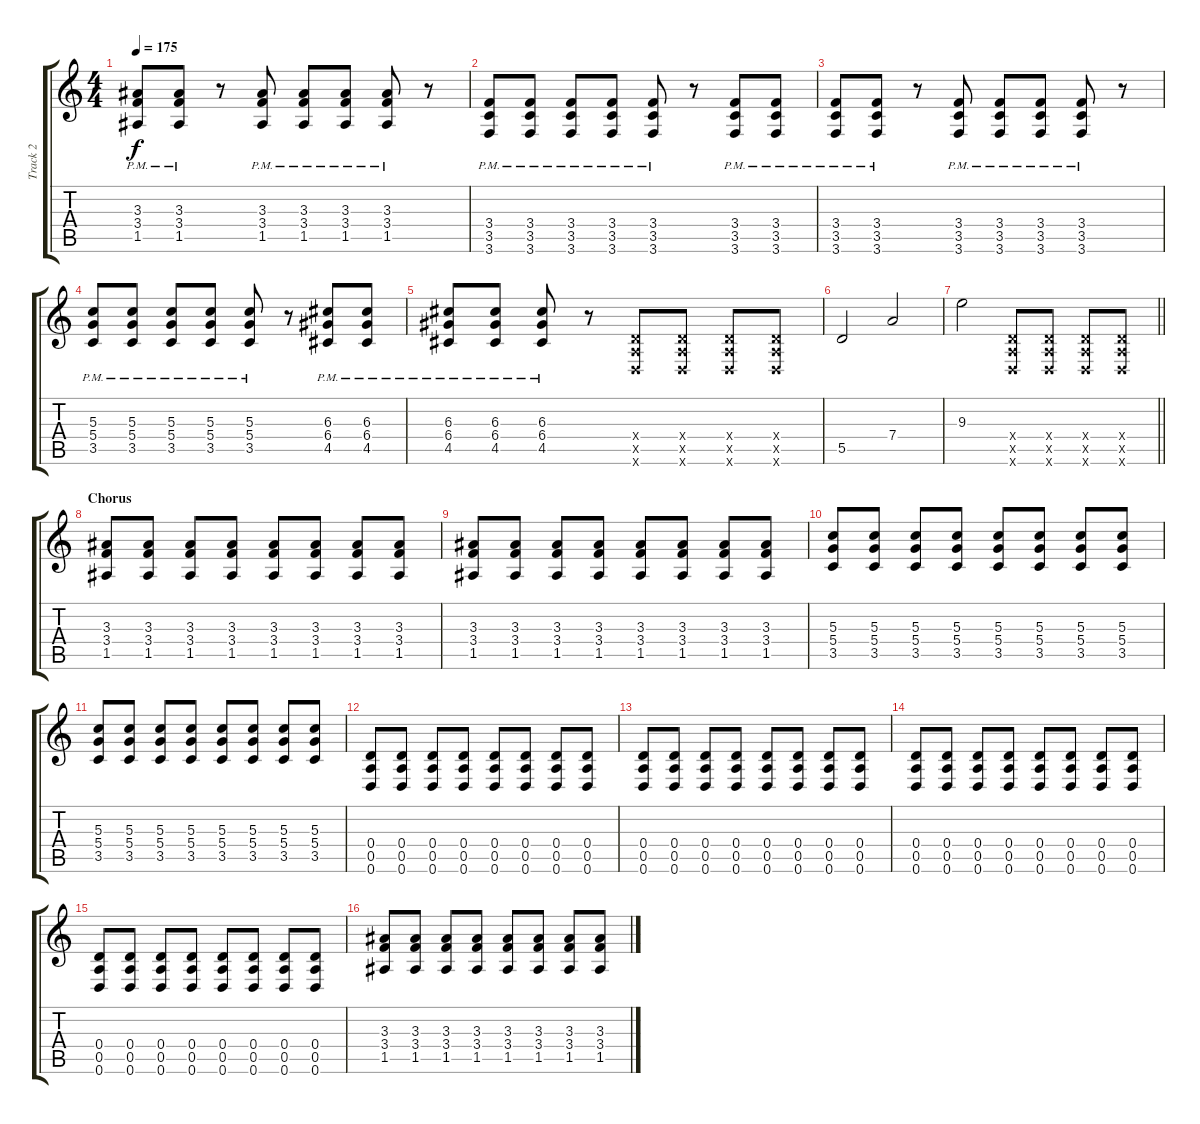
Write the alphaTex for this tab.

\track ("Track 2" "Track 2") {instrument distortionguitar}
\staff {score tabs}
\tuning (E4 B3 G3 D3 A2 D2) {hide}
\ts (4 4)
\tempo 175
\clef g2
\ks c
(3.3{pm} 3.4{pm} 1.5{pm}).8{dy f} (3.3{pm} 3.4{pm} 1.5{pm}).8 r.8 (3.3{pm} 3.4{pm} 1.5{pm}).8 (3.3{pm} 3.4{pm} 1.5{pm}).8 (3.3{pm} 3.4{pm} 1.5{pm}).8 (3.3{pm} 3.4{pm} 1.5{pm}).8 r.8 |
(3.4{pm} 3.5{pm} 3.6{pm}).8 (3.4{pm} 3.5{pm} 3.6{pm}).8 (3.4{pm} 3.5{pm} 3.6{pm}).8 (3.4{pm} 3.5{pm} 3.6{pm}).8 (3.4{pm} 3.5{pm} 3.6{pm}).8 r.8 (3.4{pm} 3.5{pm} 3.6{pm}).8 (3.4{pm} 3.5{pm} 3.6{pm}).8 |
(3.4{pm} 3.5{pm} 3.6{pm}).8 (3.4{pm} 3.5{pm} 3.6{pm}).8 r.8 (3.4{pm} 3.5{pm} 3.6{pm}).8 (3.4{pm} 3.5{pm} 3.6{pm}).8 (3.4{pm} 3.5{pm} 3.6{pm}).8 (3.4{pm} 3.5{pm} 3.6{pm}).8 r.8 |
(5.3{pm} 5.4{pm} 3.5{pm}).8 (5.3{pm} 5.4{pm} 3.5{pm}).8 (5.3{pm} 5.4{pm} 3.5{pm}).8 (5.3{pm} 5.4{pm} 3.5{pm}).8 (5.3{pm} 5.4{pm} 3.5{pm}).8 r.8 (6.3{pm} 6.4{pm} 4.5{pm}).8 (6.3{pm} 6.4{pm} 4.5{pm}).8 |
(6.3{pm} 6.4{pm} 4.5{pm}).8 (6.3{pm} 6.4{pm} 4.5{pm}).8 (6.3{pm} 6.4{pm} 4.5{pm}).8 r.8 (0.4{x} 0.5{x} 0.6{x}).8 (0.4{x} 0.5{x} 0.6{x}).8 (0.4{x} 0.5{x} 0.6{x}).8 (0.4{x} 0.5{x} 0.6{x}).8 |
5.5.2{instrument electricguitarclean} 7.4.2 |
\barLineRight lightlight
9.3.2 (0.4{x} 0.5{x} 0.6{x}).8{instrument distortionguitar} (0.4{x} 0.5{x} 0.6{x}).8 (0.4{x} 0.5{x} 0.6{x}).8 (0.4{x} 0.5{x} 0.6{x}).8 |
\section ("" "Chorus")
(3.3 3.4 1.5).8 (3.3 3.4 1.5).8 (3.3 3.4 1.5).8 (3.3 3.4 1.5).8 (3.3 3.4 1.5).8 (3.3 3.4 1.5).8 (3.3 3.4 1.5).8 (3.3 3.4 1.5).8 |
(3.3 3.4 1.5).8 (3.3 3.4 1.5).8 (3.3 3.4 1.5).8 (3.3 3.4 1.5).8 (3.3 3.4 1.5).8 (3.3 3.4 1.5).8 (3.3 3.4 1.5).8 (3.3 3.4 1.5).8 |
(5.3 5.4 3.5).8 (5.3 5.4 3.5).8 (5.3 5.4 3.5).8 (5.3 5.4 3.5).8 (5.3 5.4 3.5).8 (5.3 5.4 3.5).8 (5.3 5.4 3.5).8 (5.3 5.4 3.5).8 |
(5.3 5.4 3.5).8 (5.3 5.4 3.5).8 (5.3 5.4 3.5).8 (5.3 5.4 3.5).8 (5.3 5.4 3.5).8 (5.3 5.4 3.5).8 (5.3 5.4 3.5).8 (5.3 5.4 3.5).8 |
(0.4 0.5 0.6).8 (0.4 0.5 0.6).8 (0.4 0.5 0.6).8 (0.4 0.5 0.6).8 (0.4 0.5 0.6).8 (0.4 0.5 0.6).8 (0.4 0.5 0.6).8 (0.4 0.5 0.6).8 |
(0.4 0.5 0.6).8 (0.4 0.5 0.6).8 (0.4 0.5 0.6).8 (0.4 0.5 0.6).8 (0.4 0.5 0.6).8 (0.4 0.5 0.6).8 (0.4 0.5 0.6).8 (0.4 0.5 0.6).8 |
(0.4 0.5 0.6).8 (0.4 0.5 0.6).8 (0.4 0.5 0.6).8 (0.4 0.5 0.6).8 (0.4 0.5 0.6).8 (0.4 0.5 0.6).8 (0.4 0.5 0.6).8 (0.4 0.5 0.6).8 |
(0.4 0.5 0.6).8 (0.4 0.5 0.6).8 (0.4 0.5 0.6).8 (0.4 0.5 0.6).8 (0.4 0.5 0.6).8 (0.4 0.5 0.6).8 (0.4 0.5 0.6).8 (0.4 0.5 0.6).8 |
(3.3 3.4 1.5).8 (3.3 3.4 1.5).8 (3.3 3.4 1.5).8 (3.3 3.4 1.5).8 (3.3 3.4 1.5).8 (3.3 3.4 1.5).8 (3.3 3.4 1.5).8 (3.3 3.4 1.5).8
